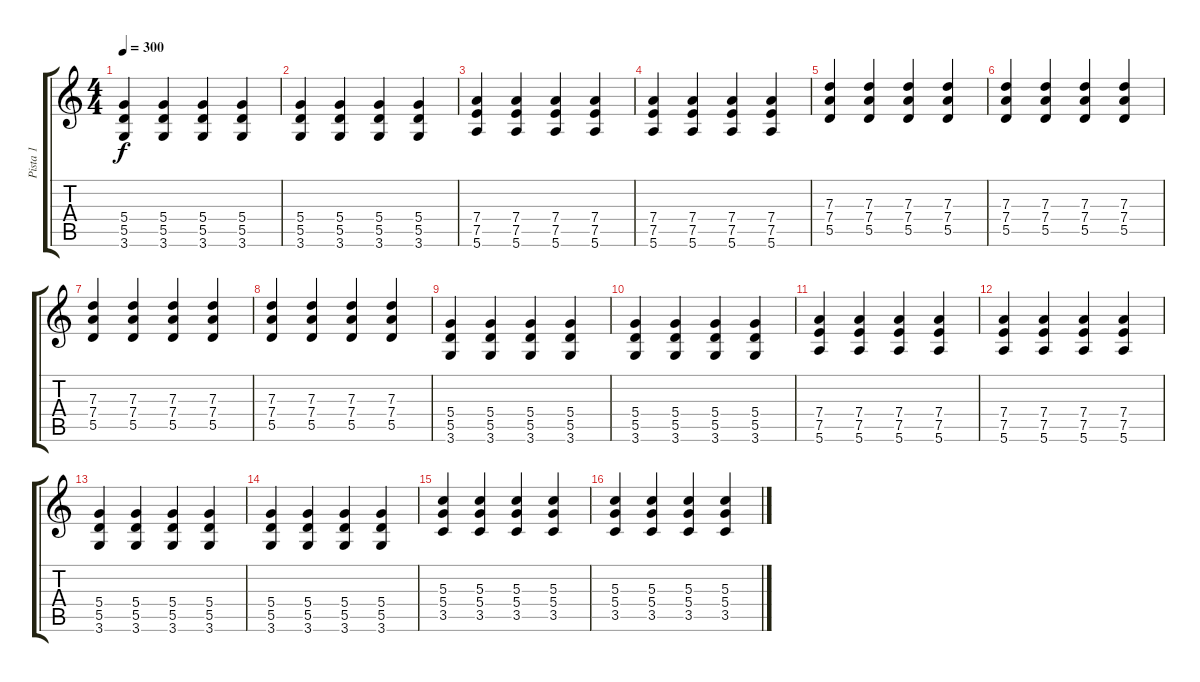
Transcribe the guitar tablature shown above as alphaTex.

\track ("Pista 1" "Pista 1") {instrument distortionguitar}
\staff {score tabs}
\tuning (E4 B3 G3 D3 A2 E2) {hide}
\ts (4 4)
\tempo 300
\clef g2
\ks c
(5.4 5.5 3.6).4{dy f} (5.4 5.5 3.6).4 (5.4 5.5 3.6).4 (5.4 5.5 3.6).4 |
(5.4 5.5 3.6).4 (5.4 5.5 3.6).4 (5.4 5.5 3.6).4 (5.4 5.5 3.6).4 |
(7.4 7.5 5.6).4 (7.4 7.5 5.6).4 (7.4 7.5 5.6).4 (7.4 7.5 5.6).4 |
(7.4 7.5 5.6).4 (7.4 7.5 5.6).4 (7.4 7.5 5.6).4 (7.4 7.5 5.6).4 |
(7.3 7.4 5.5).4 (7.3 7.4 5.5).4 (7.3 7.4 5.5).4 (7.3 7.4 5.5).4 |
(7.3 7.4 5.5).4 (7.3 7.4 5.5).4 (7.3 7.4 5.5).4 (7.3 7.4 5.5).4 |
(7.3 7.4 5.5).4 (7.3 7.4 5.5).4 (7.3 7.4 5.5).4 (7.3 7.4 5.5).4 |
(7.3 7.4 5.5).4 (7.3 7.4 5.5).4 (7.3 7.4 5.5).4 (7.3 7.4 5.5).4 |
(5.4 5.5 3.6).4 (5.4 5.5 3.6).4 (5.4 5.5 3.6).4 (5.4 5.5 3.6).4 |
(5.4 5.5 3.6).4 (5.4 5.5 3.6).4 (5.4 5.5 3.6).4 (5.4 5.5 3.6).4 |
(7.4 7.5 5.6).4 (7.4 7.5 5.6).4 (7.4 7.5 5.6).4 (7.4 7.5 5.6).4 |
(7.4 7.5 5.6).4 (7.4 7.5 5.6).4 (7.4 7.5 5.6).4 (7.4 7.5 5.6).4 |
(5.4 5.5 3.6).4 (5.4 5.5 3.6).4 (5.4 5.5 3.6).4 (5.4 5.5 3.6).4 |
(5.4 5.5 3.6).4 (5.4 5.5 3.6).4 (5.4 5.5 3.6).4 (5.4 5.5 3.6).4 |
(5.3 5.4 3.5).4 (5.3 5.4 3.5).4 (5.3 5.4 3.5).4 (5.3 5.4 3.5).4 |
(5.3 5.4 3.5).4 (5.3 5.4 3.5).4 (5.3 5.4 3.5).4 (5.3 5.4 3.5).4
